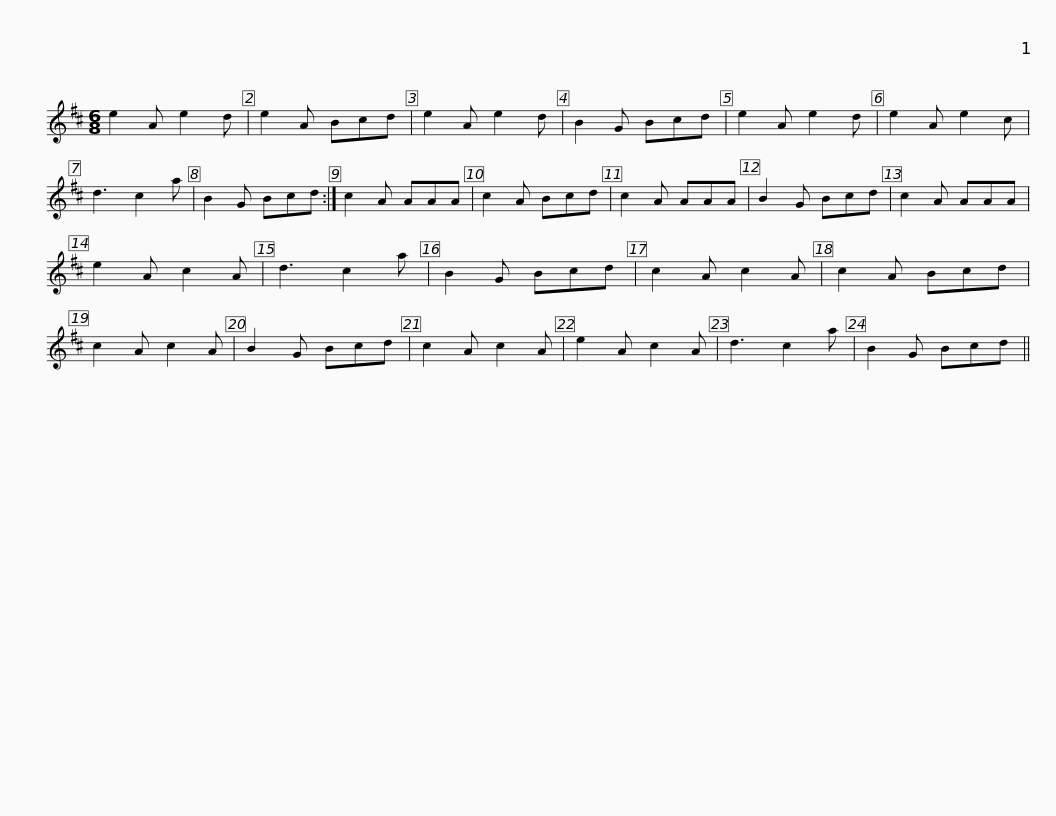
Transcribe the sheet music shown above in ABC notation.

X:1
L:1/8
M:6/8
I:linebreak $
K:D
V:1 treble
V:1
 e2 A e2 d | e2 A Bcd | e2 A e2 d | B2 G Bcd | e2 A e2 d | %5
 e2 A e2 c | d3 c2 a | B2 G Bcd :|$ c2 A AAA | c2 A Bcd | %10
 c2 A AAA | B2 G Bcd | c2 A AAA | e2 A c2 A | d3 c2 a | %15
 B2 G Bcd |$ c2 A c2 A | c2 A Bcd | c2 A c2 A | B2 G Bcd | %20
 c2 A c2 A | e2 A c2 A | d3 c2 a | B2 G Bcd || %24
